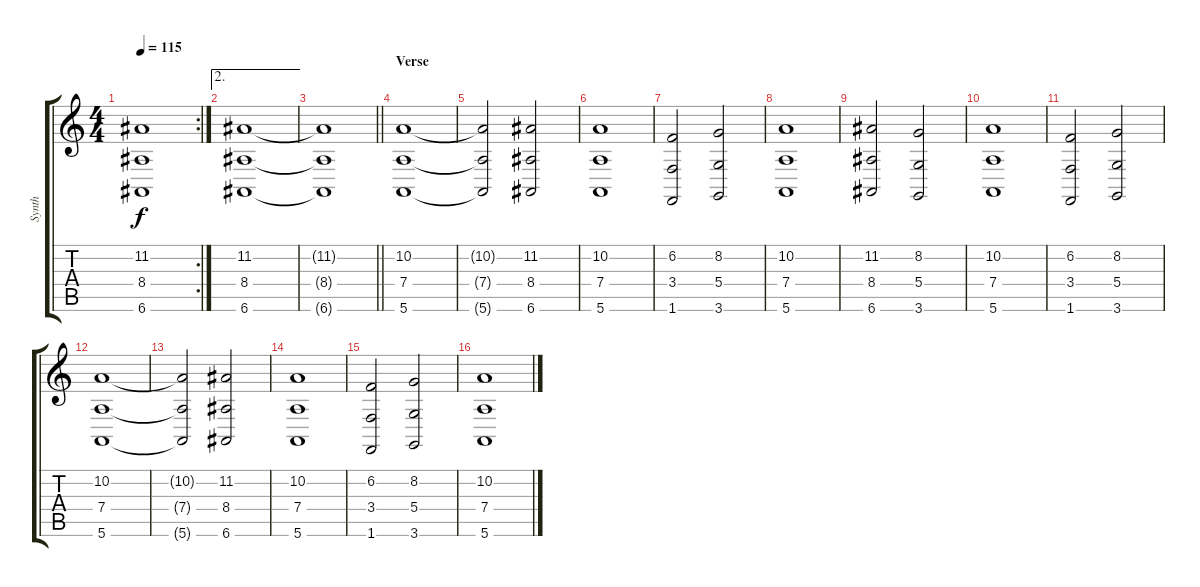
\track ("Synth" "Synth") {instrument stringensemble1}
\staff {score tabs}
\tuning (E4 B3 G3 D3 A2 E2) {hide}
\rc 2
\ts (4 4)
\tempo 115
\clef g2
\ks c
(11.2{t} 8.4{t} 6.6{t}).1{dy f} |
\ae 2
(11.2 8.4 6.6).1 |
\barLineRight lightlight
(11.2{t} 8.4{t} 6.6{t}).1 |
\section ("" "Verse")
(10.2 7.4 5.6).1 |
(10.2{t} 7.4{t} 5.6{t}).2 (11.2 8.4 6.6).2 |
(10.2 7.4 5.6).1 |
(6.2 3.4 1.6).2 (8.2 5.4 3.6).2 |
(10.2 7.4 5.6).1 |
(11.2 8.4 6.6).2 (8.2 5.4 3.6).2 |
(10.2 7.4 5.6).1 |
(6.2 3.4 1.6).2 (8.2 5.4 3.6).2 |
(10.2 7.4 5.6).1 |
(10.2{t} 7.4{t} 5.6{t}).2 (11.2 8.4 6.6).2 |
(10.2 7.4 5.6).1 |
(6.2 3.4 1.6).2 (8.2 5.4 3.6).2 |
(10.2 7.4 5.6).1
